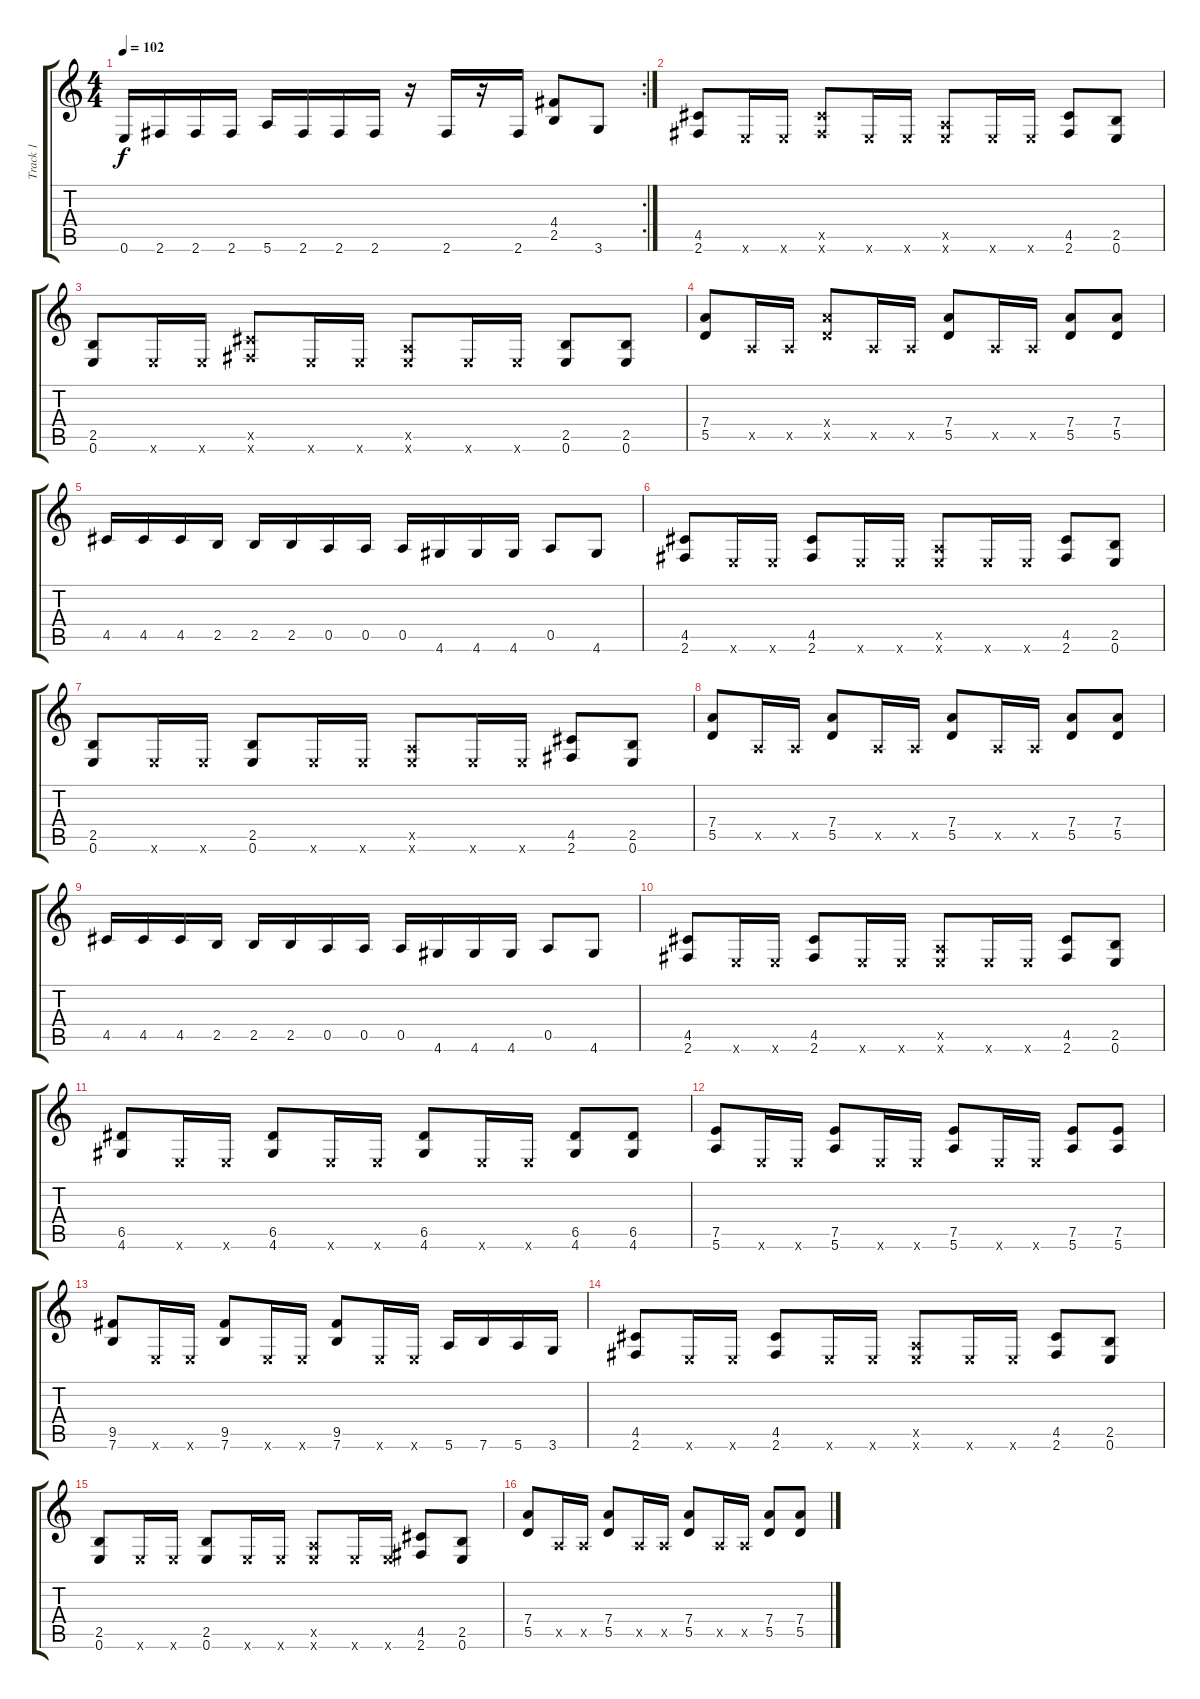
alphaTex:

\track ("Track 1" "Track 1") {instrument distortionguitar}
\staff {score tabs}
\tuning (E4 B3 G3 D3 A2 E2) {hide}
\rc 2
\ts (4 4)
\tempo 102
\clef g2
\ks c
0.6.16{dy f} 2.6.16 2.6.16 2.6.16 5.6.16 2.6.16 2.6.16 2.6.16 r.16 2.6.16 r.16 2.6.16 (4.4 2.5).8 3.6.8 |
(4.5 2.6).8 0.6{x}.16 0.6{x}.16 (4.5{x} 2.6{x}).8 0.6{x}.16 0.6{x}.16 (0.5{x} 0.6{x}).8 0.6{x}.16 0.6{x}.16 (4.5 2.6).8 (2.5 0.6).8 |
(2.5 0.6).8 0.6{x}.16 0.6{x}.16 (4.5{x} 2.6{x}).8 0.6{x}.16 0.6{x}.16 (0.5{x} 0.6{x}).8 0.6{x}.16 0.6{x}.16 (2.5 0.6).8 (2.5 0.6).8 |
(7.4 5.5).8 0.5{x}.16 0.5{x}.16 (7.4{x} 5.5{x}).8 0.5{x}.16 0.5{x}.16 (7.4 5.5).8 0.5{x}.16 0.5{x}.16 (7.4 5.5).8 (7.4 5.5).8 |
4.5.16 4.5.16 4.5.16 2.5.16 2.5.16 2.5.16 0.5.16 0.5.16 0.5.16 4.6.16 4.6.16 4.6.16 0.5.8 4.6.8 |
(4.5 2.6).8 0.6{x}.16 0.6{x}.16 (4.5 2.6).8 0.6{x}.16 0.6{x}.16 (0.5{x} 0.6{x}).8 0.6{x}.16 0.6{x}.16 (4.5 2.6).8 (2.5 0.6).8 |
(2.5 0.6).8 0.6{x}.16 0.6{x}.16 (2.5 0.6).8 0.6{x}.16 0.6{x}.16 (0.5{x} 0.6{x}).8 0.6{x}.16 0.6{x}.16 (4.5 2.6).8 (2.5 0.6).8 |
(7.4 5.5).8 0.5{x}.16 0.5{x}.16 (7.4 5.5).8 0.5{x}.16 0.5{x}.16 (7.4 5.5).8 0.5{x}.16 0.5{x}.16 (7.4 5.5).8 (7.4 5.5).8 |
4.5.16 4.5.16 4.5.16 2.5.16 2.5.16 2.5.16 0.5.16 0.5.16 0.5.16 4.6.16 4.6.16 4.6.16 0.5.8 4.6.8 |
(4.5 2.6).8 0.6{x}.16 0.6{x}.16 (4.5 2.6).8 0.6{x}.16 0.6{x}.16 (0.5{x} 0.6{x}).8 0.6{x}.16 0.6{x}.16 (4.5 2.6).8 (2.5 0.6).8 |
(6.5 4.6).8 0.6{x}.16 0.6{x}.16 (6.5 4.6).8 0.6{x}.16 0.6{x}.16 (6.5 4.6).8 0.6{x}.16 0.6{x}.16 (6.5 4.6).8 (6.5 4.6).8 |
(7.5 5.6).8 0.6{x}.16 0.6{x}.16 (7.5 5.6).8 0.6{x}.16 0.6{x}.16 (7.5 5.6).8 0.6{x}.16 0.6{x}.16 (7.5 5.6).8 (7.5 5.6).8 |
(9.5 7.6).8 0.6{x}.16 0.6{x}.16 (9.5 7.6).8 0.6{x}.16 0.6{x}.16 (9.5 7.6).8 0.6{x}.16 0.6{x}.16 5.6.16 7.6.16 5.6.16 3.6.16 |
(4.5 2.6).8 0.6{x}.16 0.6{x}.16 (4.5 2.6).8 0.6{x}.16 0.6{x}.16 (0.5{x} 0.6{x}).8 0.6{x}.16 0.6{x}.16 (4.5 2.6).8 (2.5 0.6).8 |
(2.5 0.6).8 0.6{x}.16 0.6{x}.16 (2.5 0.6).8 0.6{x}.16 0.6{x}.16 (0.5{x} 0.6{x}).8 0.6{x}.16 0.6{x}.16 (4.5 2.6).8 (2.5 0.6).8 |
(7.4 5.5).8 0.5{x}.16 0.5{x}.16 (7.4 5.5).8 0.5{x}.16 0.5{x}.16 (7.4 5.5).8 0.5{x}.16 0.5{x}.16 (7.4 5.5).8 (7.4 5.5).8
